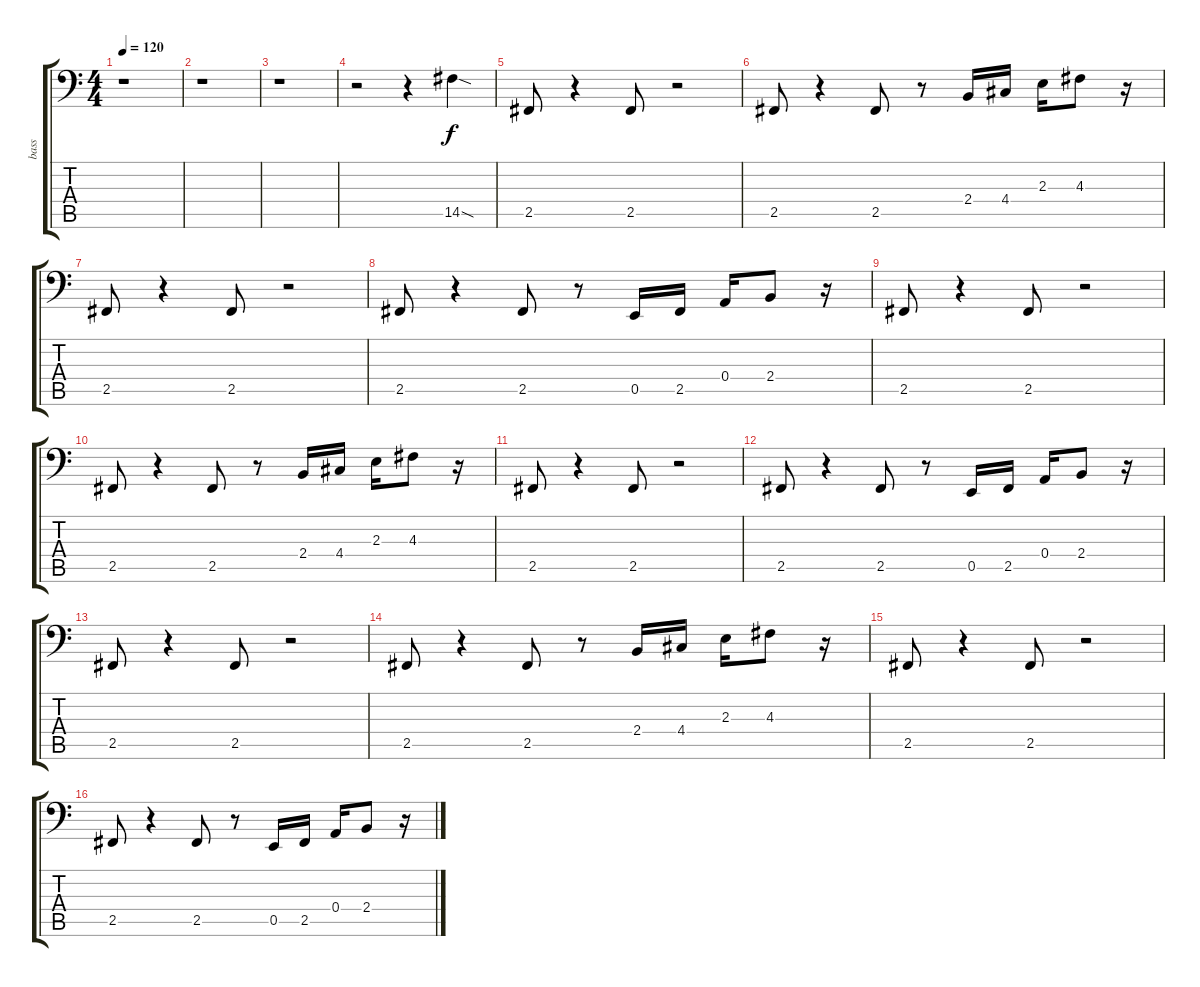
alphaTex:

\track ("bass" "bass") {instrument electricbassfinger}
\staff {score tabs}
\tuning (C3 G2 D2 A1 E1 B0) {hide}
\ts (4 4)
\tempo 120
\clef f4
\ks c
r.1{dy f instrument electricbassfinger} |
r.1 |
r.1 |
r.2 r.4 14.5{sod}.4 |
2.5.8 r.4 2.5.8 r.2 |
2.5.8 r.4 2.5.8 r.8 2.4.16 4.4.16 2.3.16 4.3.8 r.16 |
2.5.8 r.4 2.5.8 r.2 |
2.5.8 r.4 2.5.8 r.8 0.5.16 2.5.16 0.4.16 2.4.8 r.16 |
2.5.8 r.4 2.5.8 r.2 |
2.5.8 r.4 2.5.8 r.8 2.4.16 4.4.16 2.3.16 4.3.8 r.16 |
2.5.8 r.4 2.5.8 r.2 |
2.5.8 r.4 2.5.8 r.8 0.5.16 2.5.16 0.4.16 2.4.8 r.16 |
2.5.8 r.4 2.5.8 r.2 |
2.5.8 r.4 2.5.8 r.8 2.4.16 4.4.16 2.3.16 4.3.8 r.16 |
2.5.8 r.4 2.5.8 r.2 |
2.5.8 r.4 2.5.8 r.8 0.5.16 2.5.16 0.4.16 2.4.8 r.16
